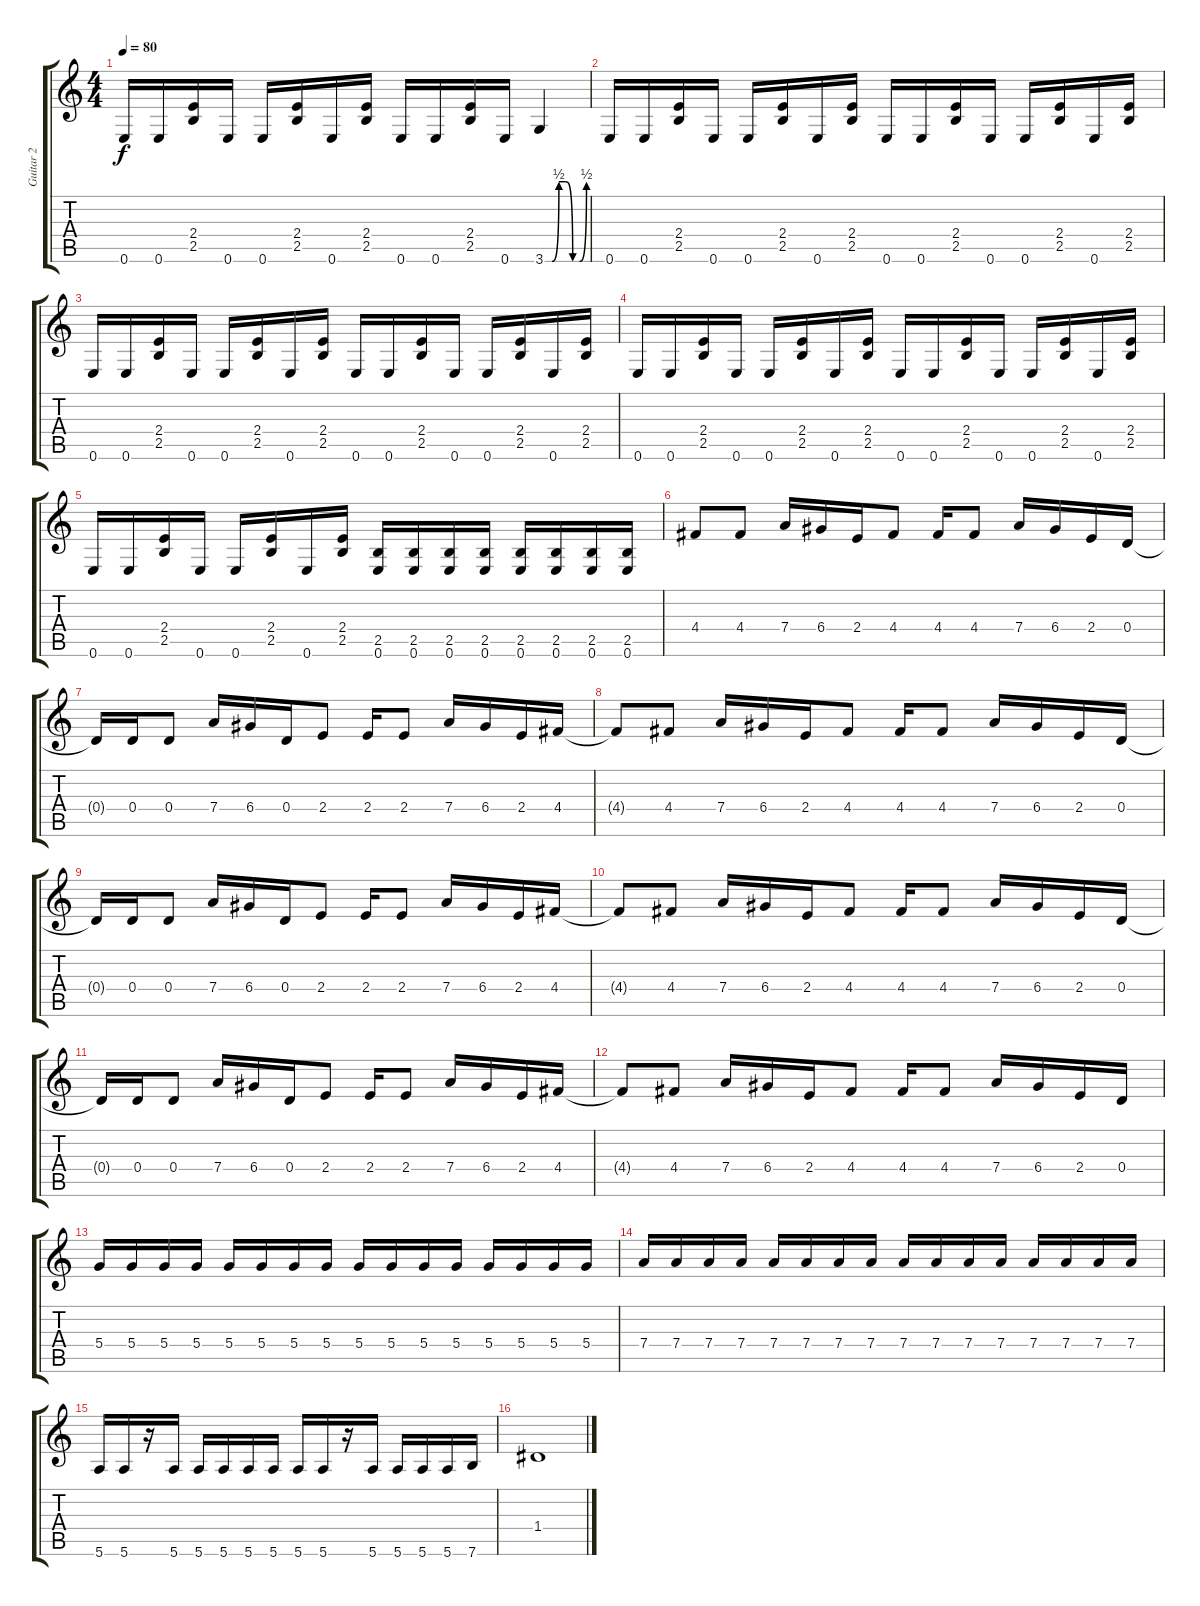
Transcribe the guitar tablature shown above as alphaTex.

\track ("Guitar 2" "Guitar 2") {instrument overdrivenguitar}
\staff {score tabs}
\tuning (E4 B3 G3 D3 A2 E2) {hide}
\ts (4 4)
\tempo 80
\clef g2
\ks c
0.6.16{dy f} 0.6.16 (2.4 2.5).16 0.6.16 0.6.16 (2.4 2.5).16 0.6.16 (2.4 2.5).16 0.6.16 0.6.16 (2.4 2.5).16 0.6.16 3.6{be (custom 0 0 10 0 20 2 30 2 40 0 50 0 60 2)}.4 |
0.6.16 0.6.16 (2.4 2.5).16 0.6.16 0.6.16 (2.4 2.5).16 0.6.16 (2.4 2.5).16 0.6.16 0.6.16 (2.4 2.5).16 0.6.16 0.6.16 (2.4 2.5).16 0.6.16 (2.4 2.5).16 |
0.6.16 0.6.16 (2.4 2.5).16 0.6.16 0.6.16 (2.4 2.5).16 0.6.16 (2.4 2.5).16 0.6.16 0.6.16 (2.4 2.5).16 0.6.16 0.6.16 (2.4 2.5).16 0.6.16 (2.4 2.5).16 |
0.6.16 0.6.16 (2.4 2.5).16 0.6.16 0.6.16 (2.4 2.5).16 0.6.16 (2.4 2.5).16 0.6.16 0.6.16 (2.4 2.5).16 0.6.16 0.6.16 (2.4 2.5).16 0.6.16 (2.4 2.5).16 |
0.6.16 0.6.16 (2.4 2.5).16 0.6.16 0.6.16 (2.4 2.5).16 0.6.16 (2.4 2.5).16 (2.5 0.6).16 (2.5 0.6).16 (2.5 0.6).16 (2.5 0.6).16 (2.5 0.6).16 (2.5 0.6).16 (2.5 0.6).16 (2.5 0.6).16 |
4.4.8 4.4.8 7.4.16 6.4.16 2.4.16 4.4.8 4.4.16 4.4.8 7.4.16 6.4.16 2.4.16 0.4.16 |
0.4{t}.16 0.4.16 0.4.8 7.4.16 6.4.16 0.4.16 2.4.8 2.4.16 2.4.8 7.4.16 6.4.16 2.4.16 4.4.16 |
4.4{t}.8 4.4.8 7.4.16 6.4.16 2.4.16 4.4.8 4.4.16 4.4.8 7.4.16 6.4.16 2.4.16 0.4.16 |
0.4{t}.16 0.4.16 0.4.8 7.4.16 6.4.16 0.4.16 2.4.8 2.4.16 2.4.8 7.4.16 6.4.16 2.4.16 4.4.16 |
4.4{t}.8 4.4.8 7.4.16 6.4.16 2.4.16 4.4.8 4.4.16 4.4.8 7.4.16 6.4.16 2.4.16 0.4.16 |
0.4{t}.16 0.4.16 0.4.8 7.4.16 6.4.16 0.4.16 2.4.8 2.4.16 2.4.8 7.4.16 6.4.16 2.4.16 4.4.16 |
4.4{t}.8 4.4.8 7.4.16 6.4.16 2.4.16 4.4.8 4.4.16 4.4.8 7.4.16 6.4.16 2.4.16 0.4.16 |
5.4.16 5.4.16 5.4.16 5.4.16 5.4.16 5.4.16 5.4.16 5.4.16 5.4.16 5.4.16 5.4.16 5.4.16 5.4.16 5.4.16 5.4.16 5.4.16 |
7.4.16 7.4.16 7.4.16 7.4.16 7.4.16 7.4.16 7.4.16 7.4.16 7.4.16 7.4.16 7.4.16 7.4.16 7.4.16 7.4.16 7.4.16 7.4.16 |
5.6.16 5.6.16 r.16 5.6.16 5.6.16 5.6.16 5.6.16 5.6.16 5.6.16 5.6.16 r.16 5.6.16 5.6.16 5.6.16 5.6.16 7.6.16 |
1.4.1
